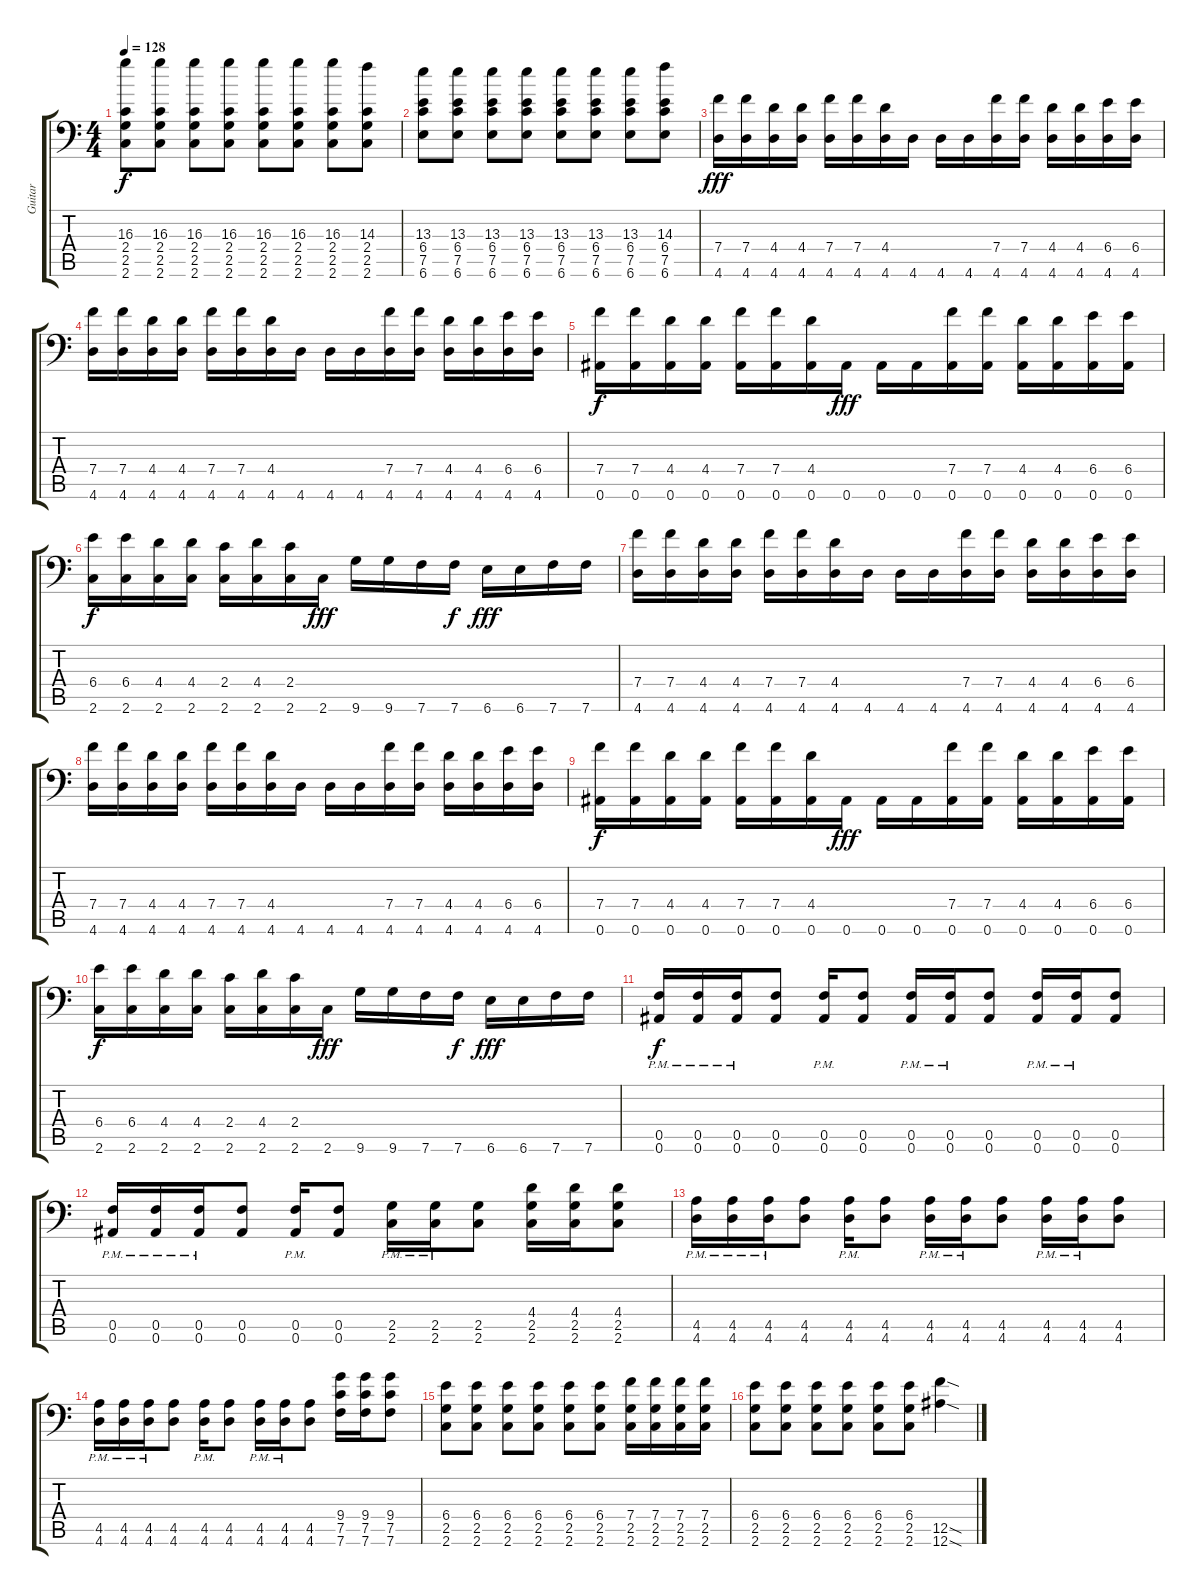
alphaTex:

\track ("Guitar" "Guitar") {solo instrument distortionguitar}
\staff {score tabs}
\tuning (C4 G3 Eb3 Bb2 F2 Bb1) {hide}
\ts (4 4)
\tempo 128
\clef f4
\ks c
(16.3 2.4 2.5 2.6).8{dy f} (16.3 2.4 2.5 2.6).8 (16.3 2.4 2.5 2.6).8 (16.3 2.4 2.5 2.6).8 (16.3 2.4 2.5 2.6).8 (16.3 2.4 2.5 2.6).8 (16.3 2.4 2.5 2.6).8 (14.3 2.4 2.5 2.6).8 |
(13.3 6.4 7.5 6.6).8 (13.3 6.4 7.5 6.6).8 (13.3 6.4 7.5 6.6).8 (13.3 6.4 7.5 6.6).8 (13.3 6.4 7.5 6.6).8 (13.3 6.4 7.5 6.6).8 (13.3 6.4 7.5 6.6).8 (14.3 6.4 7.5 6.6).8 |
(7.4 4.6).16{dy fff} (7.4 4.6).16 (4.4 4.6).16 (4.4 4.6).16 (7.4 4.6).16 (7.4 4.6).16 (4.4 4.6).16 4.6.16 4.6.16 4.6.16 (7.4 4.6).16 (7.4 4.6).16 (4.4 4.6).16 (4.4 4.6).16 (6.4 4.6).16 (6.4 4.6).16 |
(7.4 4.6).16 (7.4 4.6).16 (4.4 4.6).16 (4.4 4.6).16 (7.4 4.6).16 (7.4 4.6).16 (4.4 4.6).16 4.6.16 4.6.16 4.6.16 (7.4 4.6).16 (7.4 4.6).16 (4.4 4.6).16 (4.4 4.6).16 (6.4 4.6).16 (6.4 4.6).16 |
(7.4 0.6).16{dy f} (7.4 0.6).16 (4.4 0.6).16 (4.4 0.6).16 (7.4 0.6).16 (7.4 0.6).16 (4.4 0.6).16 0.6.16{dy fff} 0.6.16 0.6.16 (7.4 0.6).16 (7.4 0.6).16 (4.4 0.6).16 (4.4 0.6).16 (6.4 0.6).16 (6.4 0.6).16 |
(6.4 2.6).16{dy f} (6.4 2.6).16 (4.4 2.6).16 (4.4 2.6).16 (2.4 2.6).16 (4.4 2.6).16 (2.4 2.6).16 2.6.16{dy fff} 9.6.16 9.6.16 7.6.16 7.6.16{dy f} 6.6.16{dy fff} 6.6.16 7.6.16 7.6.16 |
(7.4 4.6).16 (7.4 4.6).16 (4.4 4.6).16 (4.4 4.6).16 (7.4 4.6).16 (7.4 4.6).16 (4.4 4.6).16 4.6.16 4.6.16 4.6.16 (7.4 4.6).16 (7.4 4.6).16 (4.4 4.6).16 (4.4 4.6).16 (6.4 4.6).16 (6.4 4.6).16 |
(7.4 4.6).16 (7.4 4.6).16 (4.4 4.6).16 (4.4 4.6).16 (7.4 4.6).16 (7.4 4.6).16 (4.4 4.6).16 4.6.16 4.6.16 4.6.16 (7.4 4.6).16 (7.4 4.6).16 (4.4 4.6).16 (4.4 4.6).16 (6.4 4.6).16 (6.4 4.6).16 |
(7.4 0.6).16{dy f} (7.4 0.6).16 (4.4 0.6).16 (4.4 0.6).16 (7.4 0.6).16 (7.4 0.6).16 (4.4 0.6).16 0.6.16{dy fff} 0.6.16 0.6.16 (7.4 0.6).16 (7.4 0.6).16 (4.4 0.6).16 (4.4 0.6).16 (6.4 0.6).16 (6.4 0.6).16 |
(6.4 2.6).16{dy f} (6.4 2.6).16 (4.4 2.6).16 (4.4 2.6).16 (2.4 2.6).16 (4.4 2.6).16 (2.4 2.6).16 2.6.16{dy fff} 9.6.16 9.6.16 7.6.16 7.6.16{dy f} 6.6.16{dy fff} 6.6.16 7.6.16 7.6.16 |
(0.5{pm} 0.6{pm}).16{dy f} (0.5{pm} 0.6{pm}).16 (0.5{pm} 0.6{pm}).16 (0.5 0.6).8 (0.5{pm} 0.6{pm}).16 (0.5 0.6).8 (0.5{pm} 0.6{pm}).16 (0.5{pm} 0.6{pm}).16 (0.5 0.6).8 (0.5{pm} 0.6{pm}).16 (0.5{pm} 0.6{pm}).16 (0.5 0.6).8 |
(0.5{pm} 0.6{pm}).16 (0.5{pm} 0.6{pm}).16 (0.5{pm} 0.6{pm}).16 (0.5 0.6).8 (0.5{pm} 0.6{pm}).16 (0.5 0.6).8 (2.5{pm} 2.6{pm}).16 (2.5{pm} 2.6{pm}).16 (2.5 2.6).8 (4.4 2.5 2.6).16 (4.4 2.5 2.6).16 (4.4 2.5 2.6).8 |
(4.5{pm} 4.6{pm}).16 (4.5{pm} 4.6{pm}).16 (4.5{pm} 4.6{pm}).16 (4.5 4.6).8 (4.5{pm} 4.6{pm}).16 (4.5 4.6).8 (4.5{pm} 4.6{pm}).16 (4.5{pm} 4.6{pm}).16 (4.5 4.6).8 (4.5{pm} 4.6{pm}).16 (4.5{pm} 4.6{pm}).16 (4.5 4.6).8 |
(4.5{pm} 4.6{pm}).16 (4.5{pm} 4.6{pm}).16 (4.5{pm} 4.6{pm}).16 (4.5 4.6).8 (4.5{pm} 4.6{pm}).16 (4.5 4.6).8 (4.5{pm} 4.6{pm}).16 (4.5{pm} 4.6{pm}).16 (4.5 4.6).8 (9.4 7.5 7.6).16 (9.4 7.5 7.6).16 (9.4 7.5 7.6).8 |
(6.4 2.5 2.6).8 (6.4 2.5 2.6).8 (6.4 2.5 2.6).8 (6.4 2.5 2.6).8 (6.4 2.5 2.6).8 (6.4 2.5 2.6).8 (7.4 2.5 2.6).16 (7.4 2.5 2.6).16 (7.4 2.5 2.6).16 (7.4 2.5 2.6).16 |
(6.4 2.5 2.6).8 (6.4 2.5 2.6).8 (6.4 2.5 2.6).8 (6.4 2.5 2.6).8 (6.4 2.5 2.6).8 (6.4 2.5 2.6).8 (12.5{sod} 12.6{sod}).4
